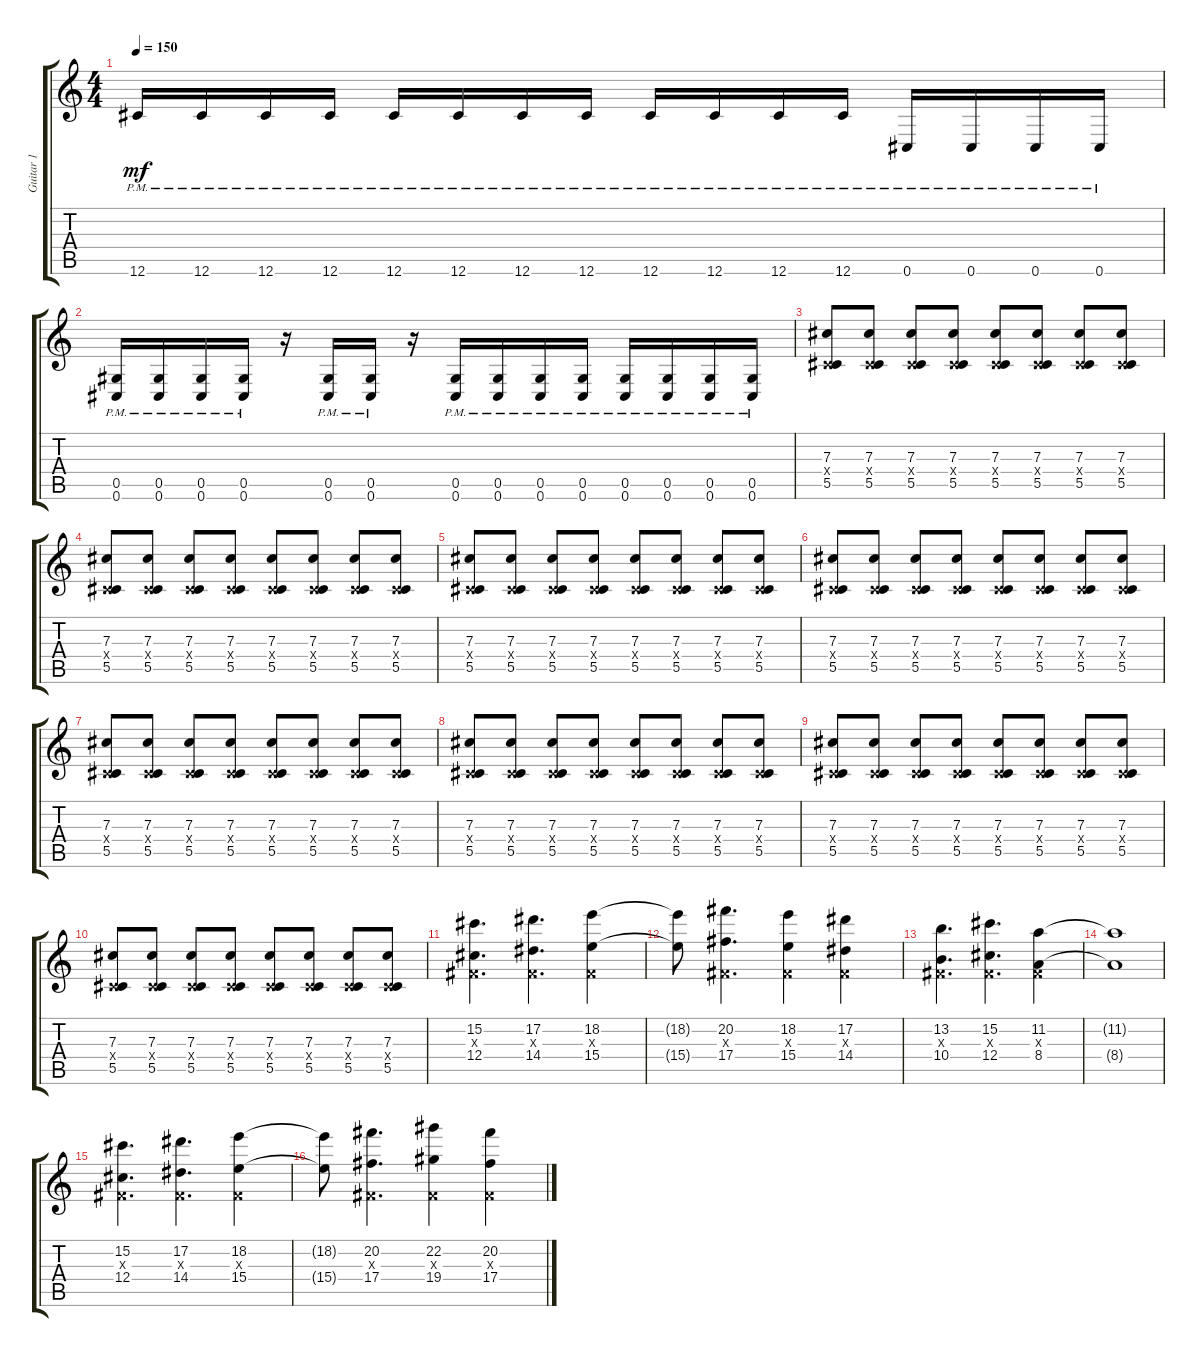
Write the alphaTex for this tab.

\track ("Guitar 1" "Guitar 1") {instrument distortionguitar}
\staff {score tabs}
\tuning (Eb4 Bb3 Gb3 Db3 Ab2 Db2) {hide}
\ts (4 4)
\tempo 150
\clef g2
\ks c
12.6{pm}.16{dy mf} 12.6{pm}.16 12.6{pm}.16 12.6{pm}.16 12.6{pm}.16 12.6{pm}.16 12.6{pm}.16 12.6{pm}.16 12.6{pm}.16 12.6{pm}.16 12.6{pm}.16 12.6{pm}.16 0.6{pm}.16 0.6{pm}.16 0.6{pm}.16 0.6{pm}.16 |
(0.5{pm} 0.6{pm}).16 (0.5{pm} 0.6{pm}).16 (0.5{pm} 0.6{pm}).16 (0.5{pm} 0.6{pm}).16 r.16 (0.5{pm} 0.6{pm}).16 (0.5{pm} 0.6{pm}).16 r.16 (0.5{pm} 0.6{pm}).16 (0.5{pm} 0.6{pm}).16 (0.5{pm} 0.6{pm}).16 (0.5{pm} 0.6{pm}).16 (0.5{pm} 0.6{pm}).16 (0.5{pm} 0.6{pm}).16 (0.5{pm} 0.6{pm}).16 (0.5{pm} 0.6{pm}).16 |
(7.3 0.4{x} 5.5).8 (7.3 0.4{x} 5.5).8 (7.3 0.4{x} 5.5).8 (7.3 0.4{x} 5.5).8 (7.3 0.4{x} 5.5).8 (7.3 0.4{x} 5.5).8 (7.3 0.4{x} 5.5).8 (7.3 0.4{x} 5.5).8 |
(7.3 0.4{x} 5.5).8 (7.3 0.4{x} 5.5).8 (7.3 0.4{x} 5.5).8 (7.3 0.4{x} 5.5).8 (7.3 0.4{x} 5.5).8 (7.3 0.4{x} 5.5).8 (7.3 0.4{x} 5.5).8 (7.3 0.4{x} 5.5).8 |
(7.3 0.4{x} 5.5).8 (7.3 0.4{x} 5.5).8 (7.3 0.4{x} 5.5).8 (7.3 0.4{x} 5.5).8 (7.3 0.4{x} 5.5).8 (7.3 0.4{x} 5.5).8 (7.3 0.4{x} 5.5).8 (7.3 0.4{x} 5.5).8 |
(7.3 0.4{x} 5.5).8 (7.3 0.4{x} 5.5).8 (7.3 0.4{x} 5.5).8 (7.3 0.4{x} 5.5).8 (7.3 0.4{x} 5.5).8 (7.3 0.4{x} 5.5).8 (7.3 0.4{x} 5.5).8 (7.3 0.4{x} 5.5).8 |
(7.3 0.4{x} 5.5).8 (7.3 0.4{x} 5.5).8 (7.3 0.4{x} 5.5).8 (7.3 0.4{x} 5.5).8 (7.3 0.4{x} 5.5).8 (7.3 0.4{x} 5.5).8 (7.3 0.4{x} 5.5).8 (7.3 0.4{x} 5.5).8 |
(7.3 0.4{x} 5.5).8 (7.3 0.4{x} 5.5).8 (7.3 0.4{x} 5.5).8 (7.3 0.4{x} 5.5).8 (7.3 0.4{x} 5.5).8 (7.3 0.4{x} 5.5).8 (7.3 0.4{x} 5.5).8 (7.3 0.4{x} 5.5).8 |
(7.3 0.4{x} 5.5).8 (7.3 0.4{x} 5.5).8 (7.3 0.4{x} 5.5).8 (7.3 0.4{x} 5.5).8 (7.3 0.4{x} 5.5).8 (7.3 0.4{x} 5.5).8 (7.3 0.4{x} 5.5).8 (7.3 0.4{x} 5.5).8 |
(7.3 0.4{x} 5.5).8 (7.3 0.4{x} 5.5).8 (7.3 0.4{x} 5.5).8 (7.3 0.4{x} 5.5).8 (7.3 0.4{x} 5.5).8 (7.3 0.4{x} 5.5).8 (7.3 0.4{x} 5.5).8 (7.3 0.4{x} 5.5).8 |
(15.2 0.3{x} 12.4).4{d} (17.2 0.3{x} 14.4).4{d} (18.2 0.3{x} 15.4).4 |
(18.2{t} 15.4{t}).8 (20.2 0.3{x} 17.4).4{d} (18.2 0.3{x} 15.4).4 (17.2 0.3{x} 14.4).4 |
(13.2 0.3{x} 10.4).4{d} (15.2 0.3{x} 12.4).4{d} (11.2 0.3{x} 8.4).4 |
(11.2{t} 8.4{t}).1 |
(15.2 0.3{x} 12.4).4{d} (17.2 0.3{x} 14.4).4{d} (18.2 0.3{x} 15.4).4 |
(18.2{t} 15.4{t}).8 (20.2 0.3{x} 17.4).4{d} (22.2 0.3{x} 19.4).4 (20.2 0.3{x} 17.4).4
